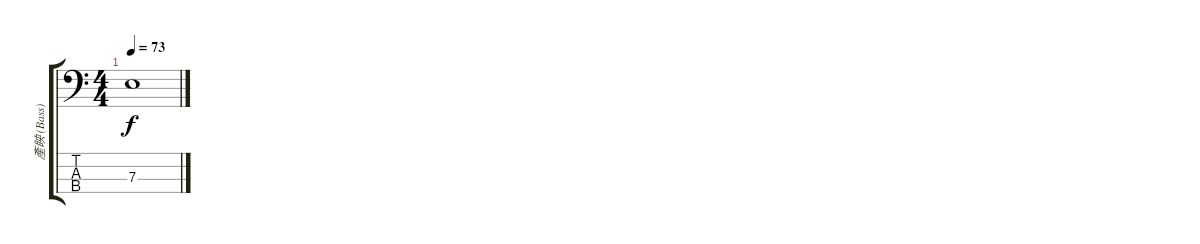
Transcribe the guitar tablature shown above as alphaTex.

\track ("產眏 (Bass)" "產眏 (Bass)") {instrument electricbassfinger}
\staff {score tabs}
\tuning (G2 D2 A1 E1) {hide}
\ts (4 4)
\tempo 73
\clef f4
\ks c
7.3.1{dy f}
